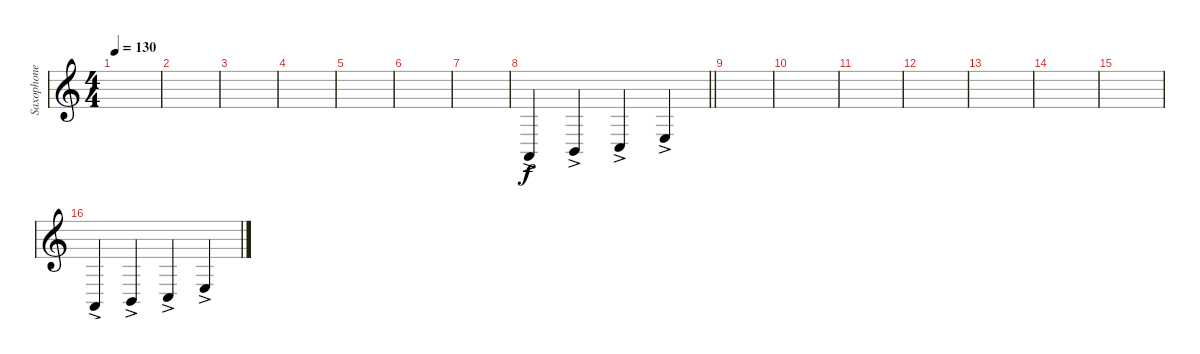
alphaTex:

\track ("Saxophone" "Saxophone") {instrument tenorsax}
\staff {score}
\tuning (E4 B3 G3 D3 A2 E2 B1) {hide}
\ts (4 4)
\tempo 130
\clef g2
\ks c
|
|
|
|
|
|
|
\barLineRight lightlight
0.5{ac}.4 2.5{ac}.4 3.5{ac}.4 2.4{ac}.4 |
|
|
|
|
|
|
|
0.5{ac}.4 2.5{ac}.4 3.5{ac}.4 2.4{ac}.4
